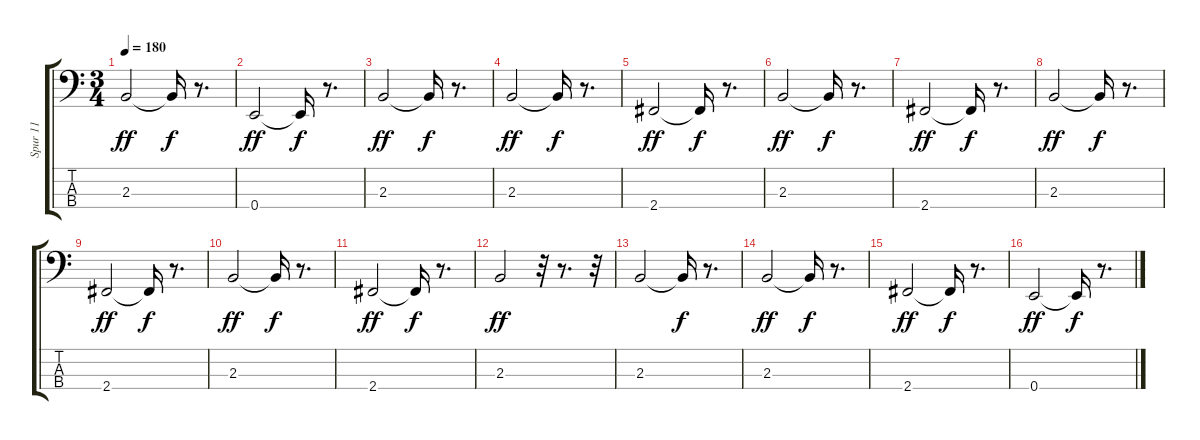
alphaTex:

\track ("Spur 11" "Spur 11") {instrument electricbassfinger}
\staff {score tabs}
\tuning (G2 D2 A1 E1) {hide}
\ts (3 4)
\tempo 180
\clef f4
\ks c
2.3.2{dy ff} 2.3{t}.16{dy f} r.8{d} |
0.4.2{dy ff} 0.4{t}.16{dy f} r.8{d} |
2.3.2{dy ff} 2.3{t}.16{dy f} r.8{d} |
2.3.2{dy ff} 2.3{t}.16{dy f} r.8{d} |
2.4.2{dy ff} 2.4{t}.16{dy f} r.8{d} |
2.3.2{dy ff} 2.3{t}.16{dy f} r.8{d} |
2.4.2{dy ff} 2.4{t}.16{dy f} r.8{d} |
2.3.2{dy ff} 2.3{t}.16{dy f} r.8{d} |
2.4.2{dy ff} 2.4{t}.16{dy f} r.8{d} |
2.3.2{dy ff} 2.3{t}.16{dy f} r.8{d} |
2.4.2{dy ff} 2.4{t}.16{dy f} r.8{d} |
2.3.2{dy ff} r.32 r.8{d} r.32 |
2.3.2 2.3{t}.16{dy f} r.8{d} |
2.3.2{dy ff} 2.3{t}.16{dy f} r.8{d} |
2.4.2{dy ff} 2.4{t}.16{dy f} r.8{d} |
0.4.2{dy ff} 0.4{t}.16{dy f} r.8{d}
